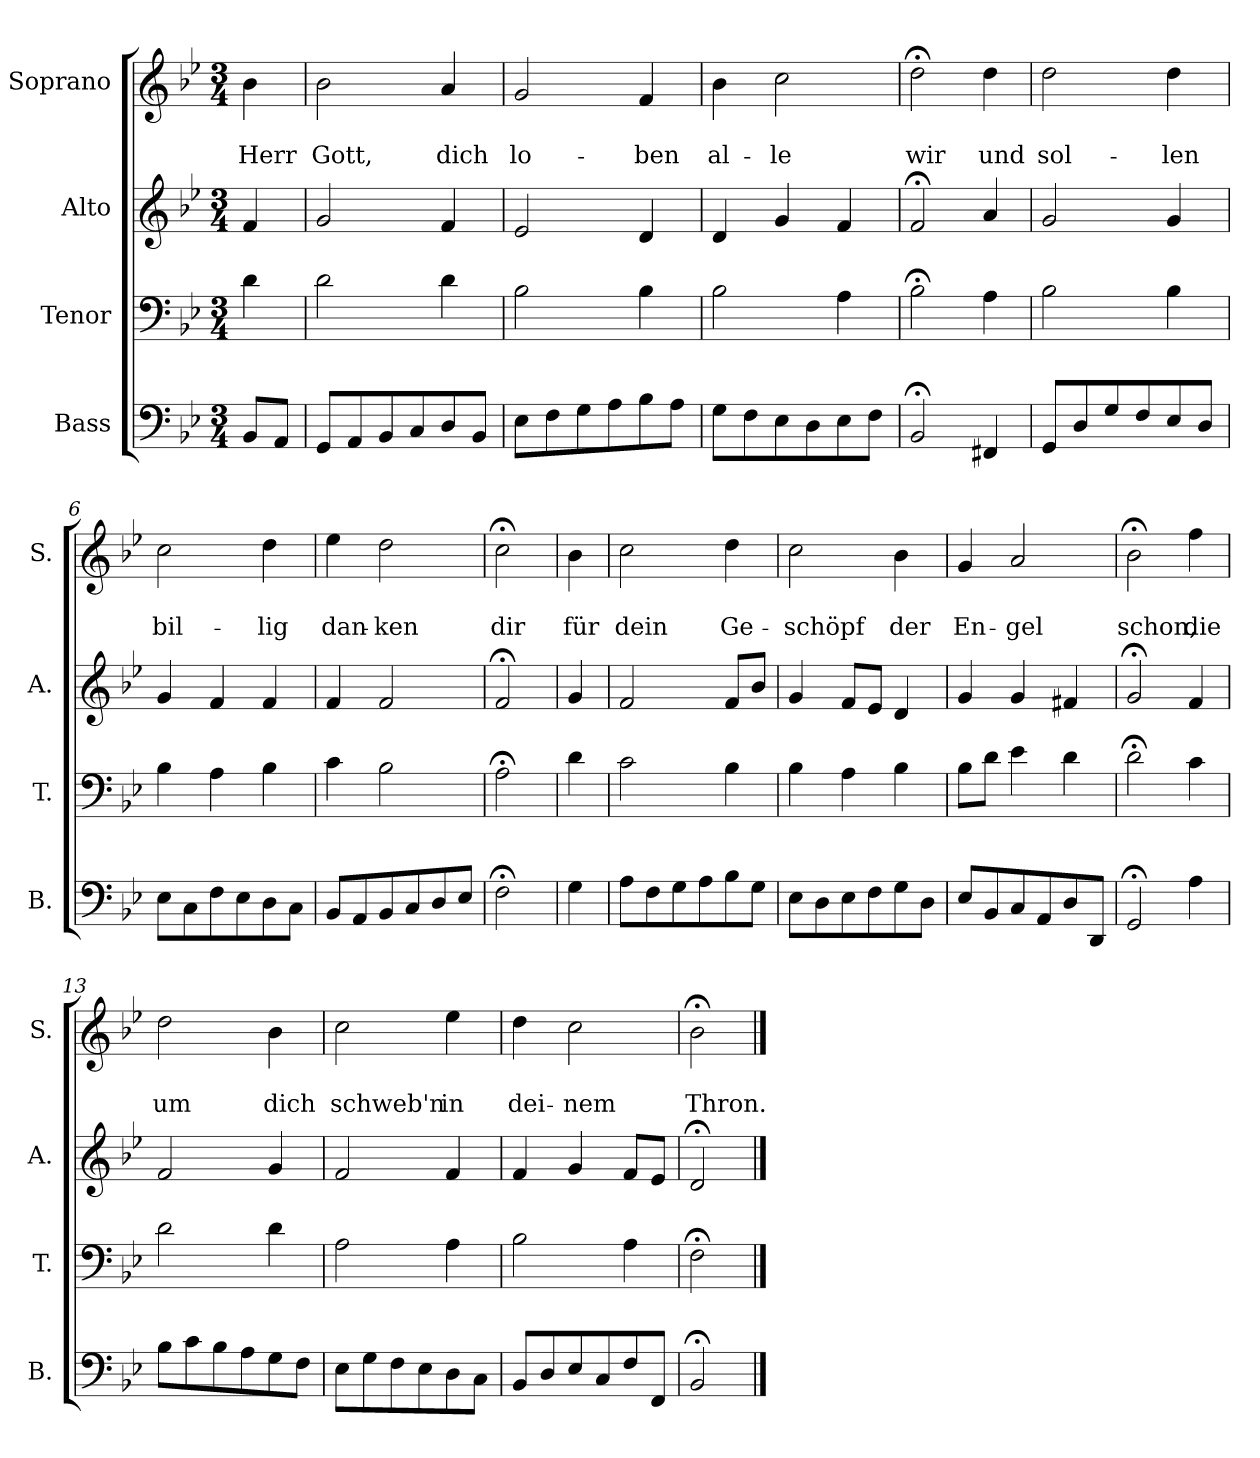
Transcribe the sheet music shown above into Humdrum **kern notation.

**kern	**kern	**kern	**kern	**text	**text
*part4	*part3	*part2	*part1	*part1	*part1
*staff4	*staff3	*staff2	*staff1	*staff1	*staff1
*I"Bass	*I"Tenor	*I"Alto	*I"Soprano	*	*
*I'B.	*I'T.	*I'A.	*I'S.	*	*
*clefF4	*clefF4	*clefG2	*clefG2	*	*
*k[b-e-]	*k[b-e-]	*k[b-e-]	*k[b-e-]	*	*
*B-:	*B-:	*B-:	*B-:	*	*
*M3/4	*M3/4	*M3/4	*M3/4	*	*
=	=	=	=	=	=
8BB-/L	4d\	4f/	4b-\	.	Herr
8AA/J	.	.	.	.	.
=1	=1	=1	=1	=1	=1
8GG/L	2d\	2g/	2b-\	.	Gott,
8AA/	.	.	.	.	.
8BB-/	.	.	.	.	.
8C/	.	.	.	.	.
8D/	4d\	4f/	4a/	.	dich
8BB-/J	.	.	.	.	.
=2	=2	=2	=2	=2	=2
8E-\L	2B-\	2e-/	2g/	.	lo-
8F\	.	.	.	.	.
8G\	.	.	.	.	.
8A\	.	.	.	.	.
8B-\	4B-\	4d/	4f/	.	-ben
8A\J	.	.	.	.	.
=3	=3	=3	=3	=3	=3
8G\L	2B-\	4d/	4b-\	.	al-
8F\	.	.	.	.	.
8E-\	.	4g/	2cc\	.	-le
8D\	.	.	.	.	.
8E-\	4A\	4f/	.	.	.
8F\J	.	.	.	.	.
=4	=4	=4	=4	=4	=4
2BB-;</	2B-;<\	2f;</	2dd;<\	.	wir
4FF#X/	4A\	4a/	4dd\	.	und
=5	=5	=5	=5	=5	=5
8GG/L	2B-\	2g/	2dd\	.	sol-
8D/	.	.	.	.	.
8G/	.	.	.	.	.
8F/	.	.	.	.	.
8E-/	4B-\	4g/	4dd\	.	-len
8D/J	.	.	.	.	.
=6	=6	=6	=6	=6	=6
8E-\L	4B-\	4g/	2cc\	.	bil-
8C\	.	.	.	.	.
8F\	4A\	4f/	.	.	.
8E-\	.	.	.	.	.
8D\	4B-\	4f/	4dd\	.	-lig
8C\J	.	.	.	.	.
=7	=7	=7	=7	=7	=7
8BB-/L	4c\	4f/	4ee-\	.	dan-
8AA/	.	.	.	.	.
8BB-/	2B-\	2f/	2dd\	.	-ken
8C/	.	.	.	.	.
8D/	.	.	.	.	.
8E-/J	.	.	.	.	.
=8	=8	=8	=8	=8	=8
2F;<\	2A;<\	2f;</	2cc;<\	.	dir
!!LO:LB:g=z
=8a	=8a	=8a	=8a	=8a	=8a
4G\	4d\	4g/	4b-\	.	für
=9	=9	=9	=9	=9	=9
8A\L	2c\	2f/	2cc\	.	dein
8F\	.	.	.	.	.
8G\	.	.	.	.	.
8A\	.	.	.	.	.
8B-\	4B-\	8f/L	4dd\	.	Ge-
8G\J	.	8b-/J	.	.	.
=10	=10	=10	=10	=10	=10
8E-\L	4B-\	4g/	2cc\	.	-schöpf
8D\	.	.	.	.	.
8E-\	4A\	8f/L	.	.	.
8F\	.	8e-/J	.	.	.
8G\	4B-\	4d/	4b-\	.	der
8D\J	.	.	.	.	.
=11	=11	=11	=11	=11	=11
8E-/L	8B-\L	4g/	4g/	.	En-
8BB-/	8d\J	.	.	.	.
8C/	4e-\	4g/	2a/	.	-gel
8AA/	.	.	.	.	.
8D/	4d\	4f#X/	.	.	.
8DD/J	.	.	.	.	.
=12	=12	=12	=12	=12	=12
2GG;</	2d;<\	2g;</	2b-;<\	.	schon,
4A\	4c\	4f/	4ff\	.	die
=13	=13	=13	=13	=13	=13
8B-\L	2d\	2f/	2dd\	.	um
8c\	.	.	.	.	.
8B-\	.	.	.	.	.
8A\	.	.	.	.	.
8G\	4d\	4g/	4b-\	.	dich
8F\J	.	.	.	.	.
=14	=14	=14	=14	=14	=14
8E-\L	2A\	2f/	2cc\	.	schweb'n
8G\	.	.	.	.	.
8F\	.	.	.	.	.
8E-\	.	.	.	.	.
8D\	4A\	4f/	4ee-\	.	in
8C\J	.	.	.	.	.
=15	=15	=15	=15	=15	=15
8BB-/L	2B-\	4f/	4dd\	.	dei-
8D/	.	.	.	.	.
8E-/	.	4g/	2cc\	.	-nem
8C/	.	.	.	.	.
8F/	4A\	8f/L	.	.	.
8FF/J	.	8e-/J	.	.	.
=16	=16	=16	=16	=16	=16
2BB-;</	2F;<\	2d;</	2b-;<\	.	Thron.
==	==	==	==	==	==
*-	*-	*-	*-	*-	*-
